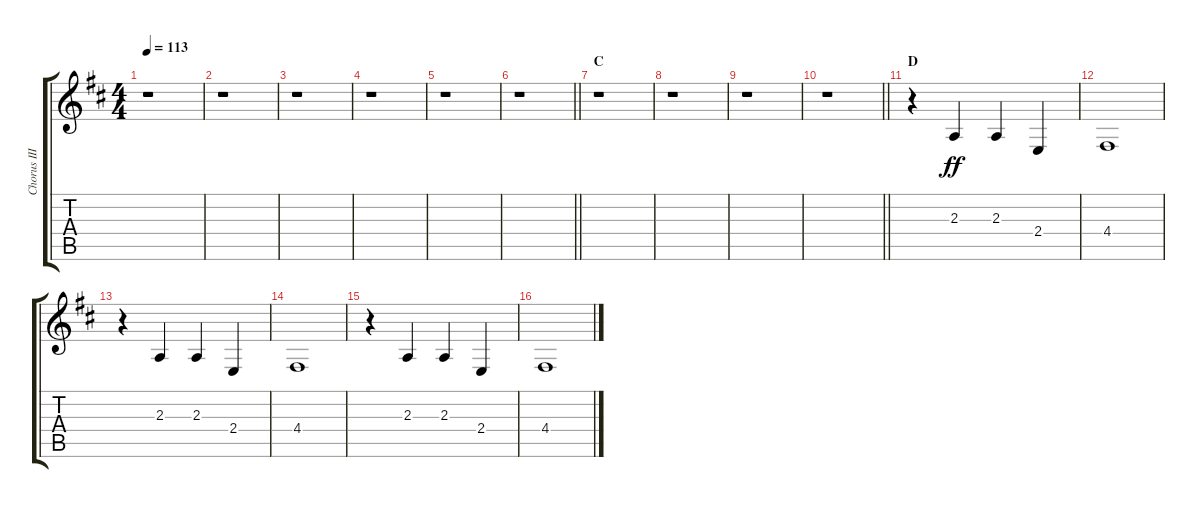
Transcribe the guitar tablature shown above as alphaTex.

\track ("Chorus III" "Chorus III") {instrument voiceoohs}
\staff {score tabs}
\tuning (E4 B3 G3 D3 A2 E2) {hide}
\ts (4 4)
\tempo 113
\clef g2
\ks d
r.1{dy ff} |
r.1 |
r.1 |
r.1 |
r.1 |
\barLineRight lightlight
r.1 |
\section ("" "C")
r.1 |
r.1 |
r.1 |
\barLineRight lightlight
r.1 |
\section ("" "D")
r.4 2.3.4 2.3.4 2.4.4 |
4.4.1 |
r.4 2.3.4 2.3.4 2.4.4 |
4.4.1 |
r.4 2.3.4 2.3.4 2.4.4 |
4.4.1
